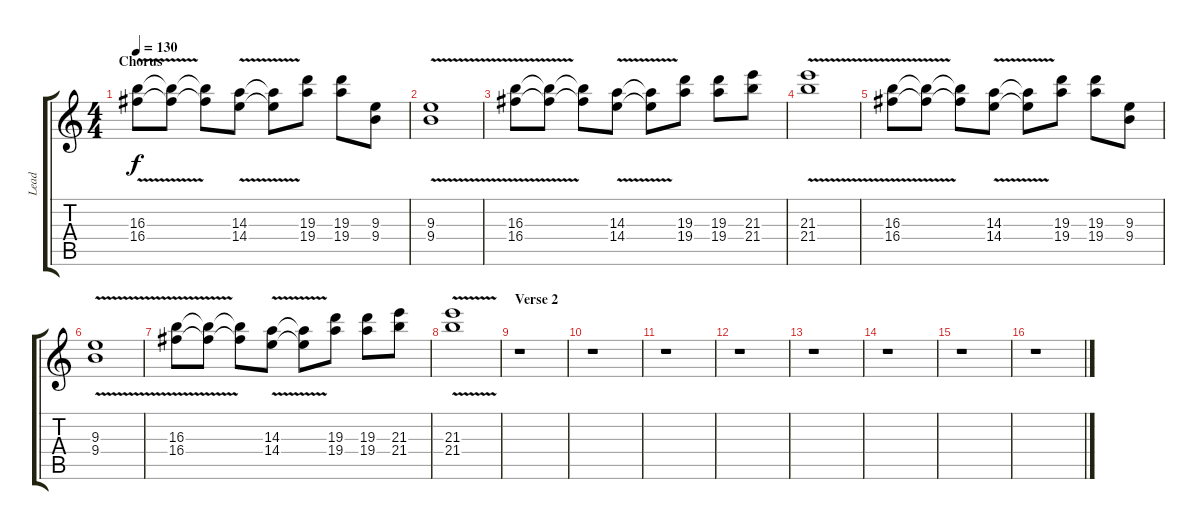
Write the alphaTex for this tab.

\track ("Lead" "Lead") {instrument distortionguitar}
\staff {score tabs}
\tuning (E4 B3 G3 D3 A2 E2) {hide}
\ts (4 4)
\section ("" "Chorus")
\tempo 130
\clef g2
\ks c
(16.3{v} 16.4{v}).8{dy f} (16.3{t} 16.4{t}).8 (16.3{t} 16.4{t}).8 (14.3{v} 14.4{v}).8 (14.3{t} 14.4{t}).8 (19.3 19.4).8 (19.3 19.4).8 (9.3 9.4).8 |
(9.3 9.4{v}).1 |
(16.3{v} 16.4{v}).8 (16.3{t} 16.4{t}).8 (16.3{t} 16.4{t}).8 (14.3{v} 14.4{v}).8 (14.3{t} 14.4{t}).8 (19.3 19.4).8 (19.3 19.4).8 (21.3 21.4).8 |
(21.3 21.4{v}).1 |
(16.3{v} 16.4{v}).8 (16.3{t} 16.4{t}).8 (16.3{t} 16.4{t}).8 (14.3{v} 14.4{v}).8 (14.3{t} 14.4{t}).8 (19.3 19.4).8 (19.3 19.4).8 (9.3 9.4).8 |
(9.3 9.4{v}).1 |
(16.3{v} 16.4{v}).8 (16.3{t} 16.4{t}).8 (16.3{t} 16.4{t}).8 (14.3{v} 14.4{v}).8 (14.3{t} 14.4{t}).8 (19.3 19.4).8 (19.3 19.4).8 (21.3 21.4).8 |
(21.3 21.4{v}).1 |
\section ("" "Verse 2")
r.1 |
r.1 |
r.1 |
r.1 |
r.1 |
r.1 |
r.1 |
r.1
